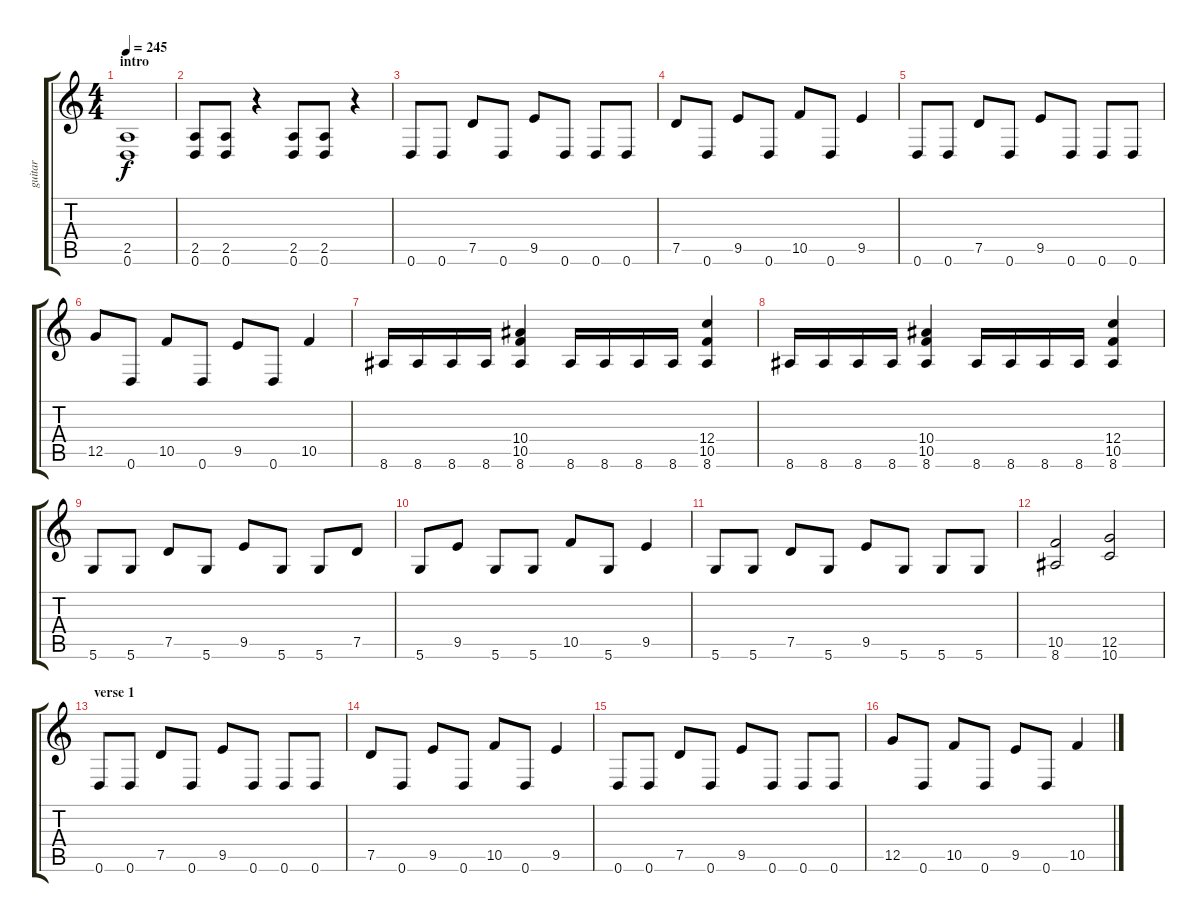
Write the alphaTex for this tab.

\track ("guitar" "guitar") {instrument distortionguitar}
\staff {score tabs}
\tuning (D4 A3 F3 C3 G2 D2) {hide}
\ts (4 4)
\section ("" "intro")
\tempo 245
\clef g2
\ks c
(2.5 0.6).1{dy f instrument distortionguitar} |
(2.5 0.6).8 (2.5 0.6).8 r.4 (2.5 0.6).8 (2.5 0.6).8 r.4 |
0.6.8 0.6.8 7.5.8 0.6.8 9.5.8 0.6.8 0.6.8 0.6.8 |
7.5.8 0.6.8 9.5.8 0.6.8 10.5.8 0.6.8 9.5.4 |
0.6.8 0.6.8 7.5.8 0.6.8 9.5.8 0.6.8 0.6.8 0.6.8 |
12.5.8 0.6.8 10.5.8 0.6.8 9.5.8 0.6.8 10.5.4 |
8.6.16 8.6.16 8.6.16 8.6.16 (10.4 10.5 8.6).4 8.6.16 8.6.16 8.6.16 8.6.16 (12.4 10.5 8.6).4 |
8.6.16 8.6.16 8.6.16 8.6.16 (10.4 10.5 8.6).4 8.6.16 8.6.16 8.6.16 8.6.16 (12.4 10.5 8.6).4 |
5.6.8 5.6.8 7.5.8 5.6.8 9.5.8 5.6.8 5.6.8 7.5.8 |
5.6.8 9.5.8 5.6.8 5.6.8 10.5.8 5.6.8 9.5.4 |
5.6.8 5.6.8 7.5.8 5.6.8 9.5.8 5.6.8 5.6.8 5.6.8 |
(10.5 8.6).2 (12.5 10.6).2 |
\section ("" "verse 1")
0.6.8 0.6.8 7.5.8 0.6.8 9.5.8 0.6.8 0.6.8 0.6.8 |
7.5.8 0.6.8 9.5.8 0.6.8 10.5.8 0.6.8 9.5.4 |
0.6.8 0.6.8 7.5.8 0.6.8 9.5.8 0.6.8 0.6.8 0.6.8 |
12.5.8 0.6.8 10.5.8 0.6.8 9.5.8 0.6.8 10.5.4
